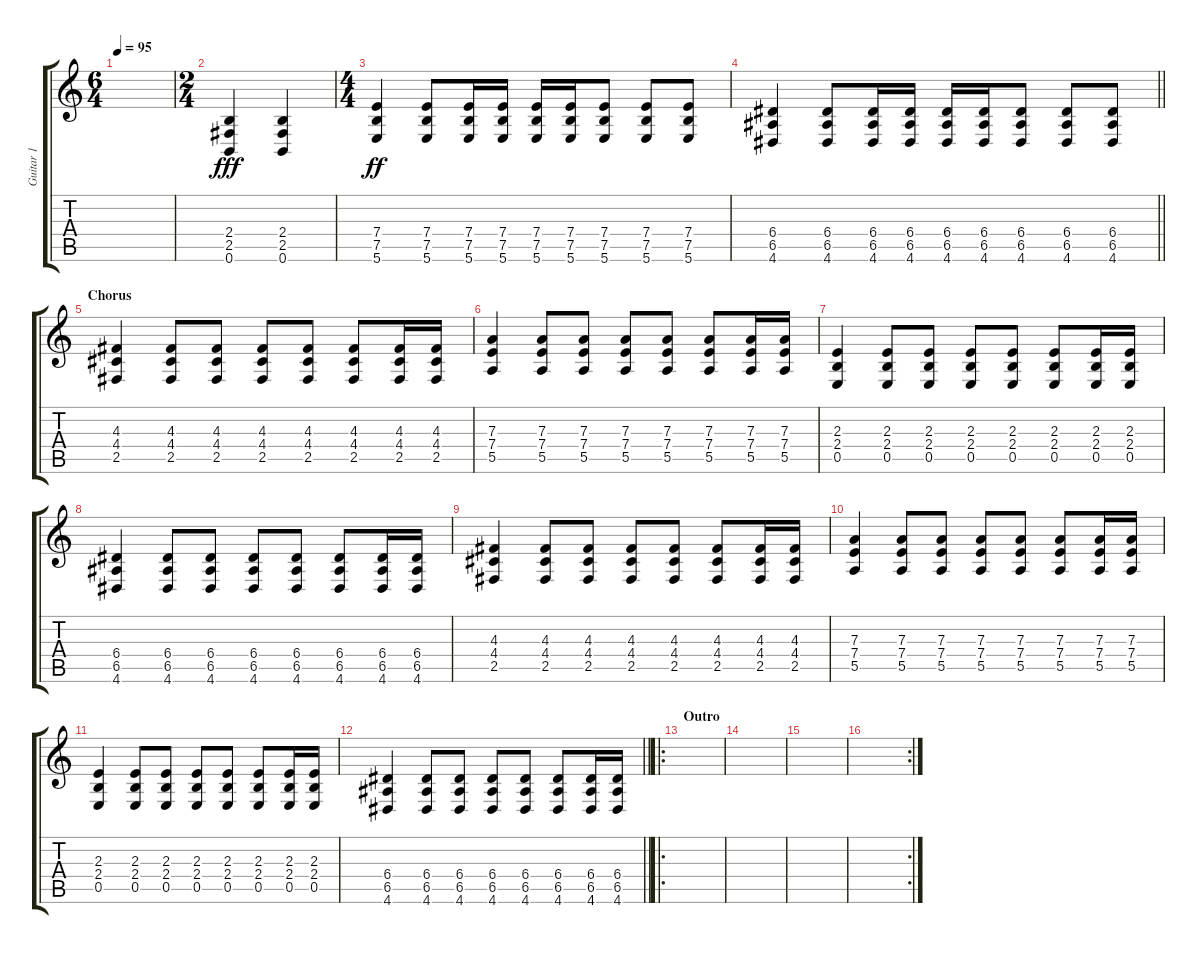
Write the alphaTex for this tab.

\track ("Guitar 1" "Guitar 1") {instrument overdrivenguitar}
\staff {score tabs}
\tuning (B3 Gb3 D3 A2 E2 B1) {hide}
\ts (6 4)
\tempo 95
\clef g2
\ks c
|
\ts (2 4)
(2.4 2.5 0.6).4{dy fff} (2.4 2.5 0.6).4 |
\ts (4 4)
(7.4 7.5 5.6).4{dy ff} (7.4 7.5 5.6).8 (7.4 7.5 5.6).16 (7.4 7.5 5.6).16 (7.4 7.5 5.6).16 (7.4 7.5 5.6).16 (7.4 7.5 5.6).8 (7.4 7.5 5.6).8 (7.4 7.5 5.6).8 |
\barLineRight lightlight
(6.4 6.5 4.6).4 (6.4 6.5 4.6).8 (6.4 6.5 4.6).16 (6.4 6.5 4.6).16 (6.4 6.5 4.6).16 (6.4 6.5 4.6).16 (6.4 6.5 4.6).8 (6.4 6.5 4.6).8 (6.4 6.5 4.6).8 |
\section ("" "Chorus")
(4.3 4.4 2.5).4 (4.3 4.4 2.5).8 (4.3 4.4 2.5).8 (4.3 4.4 2.5).8 (4.3 4.4 2.5).8 (4.3 4.4 2.5).8 (4.3 4.4 2.5).16 (4.3 4.4 2.5).16 |
(7.3 7.4 5.5).4 (7.3 7.4 5.5).8 (7.3 7.4 5.5).8 (7.3 7.4 5.5).8 (7.3 7.4 5.5).8 (7.3 7.4 5.5).8 (7.3 7.4 5.5).16 (7.3 7.4 5.5).16 |
(2.3 2.4 0.5).4 (2.3 2.4 0.5).8 (2.3 2.4 0.5).8 (2.3 2.4 0.5).8 (2.3 2.4 0.5).8 (2.3 2.4 0.5).8 (2.3 2.4 0.5).16 (2.3 2.4 0.5).16 |
(6.4 6.5 4.6).4 (6.4 6.5 4.6).8 (6.4 6.5 4.6).8 (6.4 6.5 4.6).8 (6.4 6.5 4.6).8 (6.4 6.5 4.6).8 (6.4 6.5 4.6).16 (6.4 6.5 4.6).16 |
(4.3 4.4 2.5).4 (4.3 4.4 2.5).8 (4.3 4.4 2.5).8 (4.3 4.4 2.5).8 (4.3 4.4 2.5).8 (4.3 4.4 2.5).8 (4.3 4.4 2.5).16 (4.3 4.4 2.5).16 |
(7.3 7.4 5.5).4 (7.3 7.4 5.5).8 (7.3 7.4 5.5).8 (7.3 7.4 5.5).8 (7.3 7.4 5.5).8 (7.3 7.4 5.5).8 (7.3 7.4 5.5).16 (7.3 7.4 5.5).16 |
(2.3 2.4 0.5).4 (2.3 2.4 0.5).8 (2.3 2.4 0.5).8 (2.3 2.4 0.5).8 (2.3 2.4 0.5).8 (2.3 2.4 0.5).8 (2.3 2.4 0.5).16 (2.3 2.4 0.5).16 |
\barLineRight lightlight
(6.4 6.5 4.6).4 (6.4 6.5 4.6).8 (6.4 6.5 4.6).8 (6.4 6.5 4.6).8 (6.4 6.5 4.6).8 (6.4 6.5 4.6).8 (6.4 6.5 4.6).16 (6.4 6.5 4.6).16 |
\ro
\section ("" "Outro")
|
|
|
\rc 2
